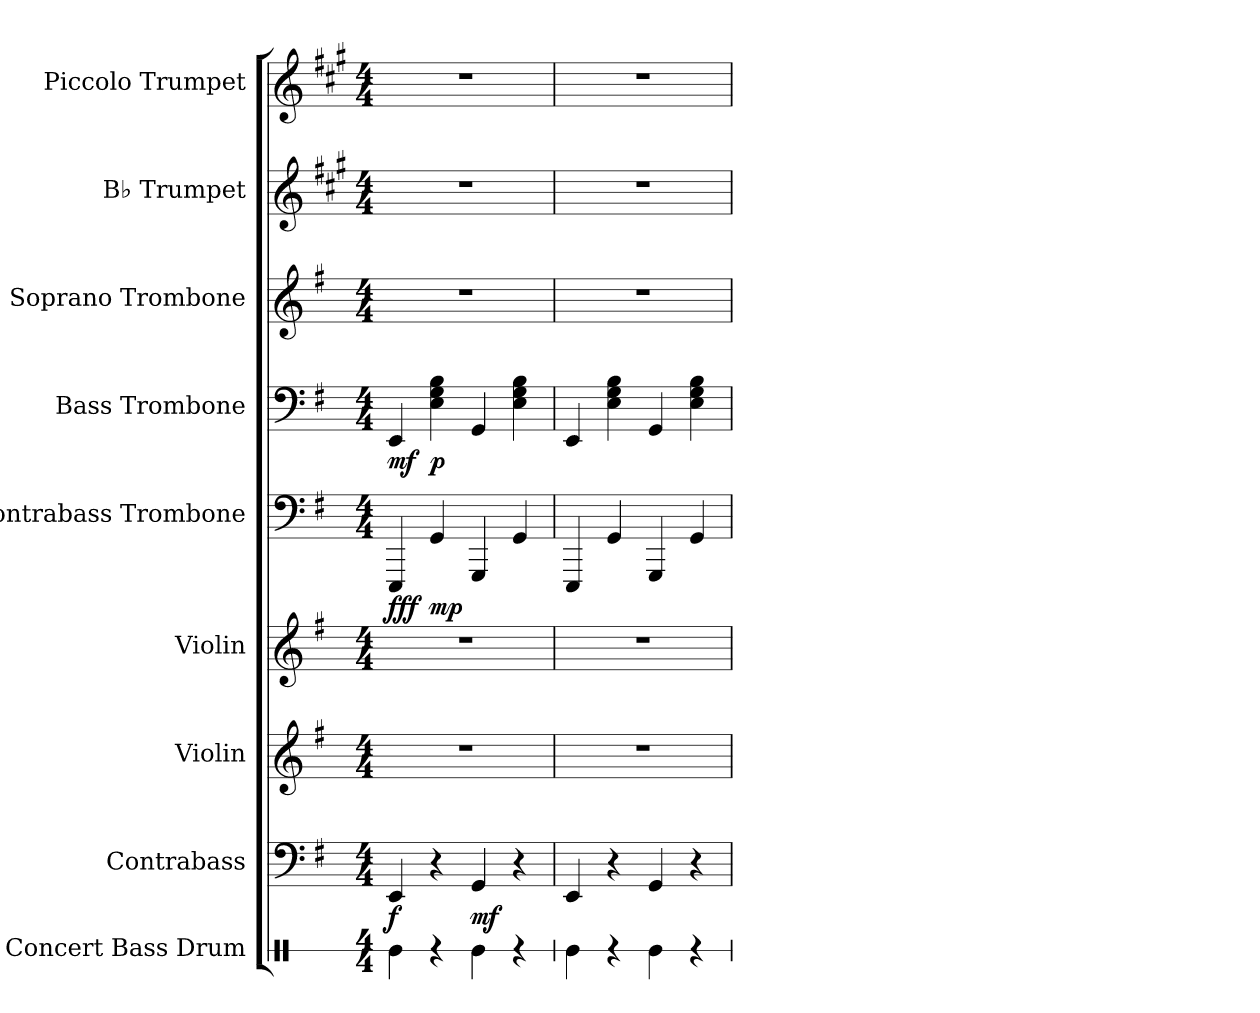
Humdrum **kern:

**kern	**kern	**dynam	**kern	**kern	**kern	**dynam	**kern	**dynam	**kern	**kern	**kern
*part9	*part8	*part8	*part7	*part6	*part5	*part5	*part4	*part4	*part3	*part2	*part1
*staff9	*staff8	*staff8	*staff7	*staff6	*staff5	*staff5	*staff4	*staff4	*staff3	*staff2	*staff1
*I"Concert Bass Drum	*I"Contrabass	*	*I"Violin	*I"Violin	*I"Contrabass Trombone	*	*I"Bass Trombone	*	*I"Soprano Trombone	*I"B♭ Trumpet	*I"Piccolo Trumpet
*I'Con. BD	*I'Cb.	*	*I'Vln.	*I'Vln.	*I'Cb. Tbn.	*	*I'B. Tbn.	*	*I'S. Tbn.	*I'B♭ Tpt.	*I'P. Tpt.
*stria1	*	*	*	*	*	*	*	*	*	*	*
*clefX	*clefF4	*	*clefG2	*clefG2	*clefF4	*	*clefF4	*	*clefG2	*clefG2	*clefG2
*	*ITrd7c12	*	*	*	*	*	*	*	*	*ITrd1c2	*ITrd-6c-10
*k[]	*k[f#]	*	*k[f#]	*k[f#]	*k[f#]	*	*k[f#]	*	*k[f#]	*k[f#]	*k[f#]
*M4/4	*M4/4	*	*M4/4	*M4/4	*M4/4	*	*M4/4	*	*M4/4	*M4/4	*M4/4
*MM100	*MM100	*	*MM100	*MM100	*MM100	*	*MM100	*	*MM100	*MM100	*MM100
=1	=1	=1	=1	=1	=1	=1	=1	=1	=1	=1	=1
!	!	!LO:DY:b	!	!	!	!LO:DY:b	!	!LO:DY:b	!	!	!
4Re\	4EEE/	f	1r	1r	4EEE/	fff	4EE/	mf	1r	1r	1r
!	!	!	!	!	!	!LO:DY:b	!	!LO:DY:b	!	!	!
4r	4r	.	.	.	4GG/	mp	4E\ 4G\ 4B\	p	.	.	.
!	!	!LO:DY:b	!	!	!	!	!	!	!	!	!
4Re\	4GGG/	mf	.	.	4GGG/	.	4GG/	.	.	.	.
4r	4r	.	.	.	4GG/	.	4E\ 4G\ 4B\	.	.	.	.
=2	=2	=2	=2	=2	=2	=2	=2	=2	=2	=2	=2
4Re\	4EEE/	.	1r	1r	4EEE/	.	4EE/	.	1r	1r	1r
4r	4r	.	.	.	4GG/	.	4E\ 4G\ 4B\	.	.	.	.
4Re\	4GGG/	.	.	.	4GGG/	.	4GG/	.	.	.	.
4r	4r	.	.	.	4GG/	.	4E\ 4G\ 4B\	.	.	.	.
=	=	=	=	=	=	=	=	=	=	=	=
*-	*-	*-	*-	*-	*-	*-	*-	*-	*-	*-	*-
